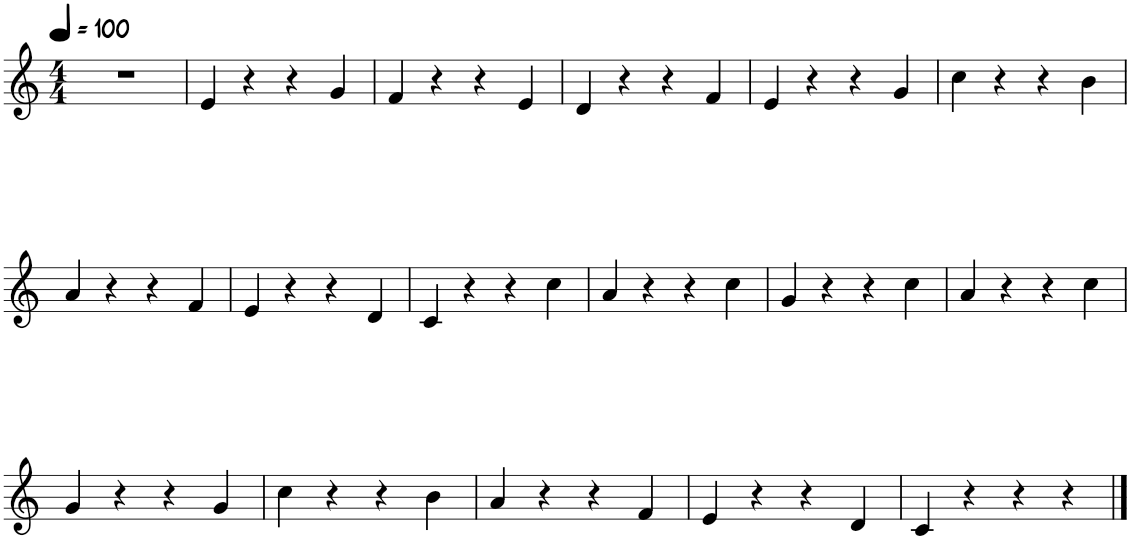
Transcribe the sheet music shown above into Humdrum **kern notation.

**kern
*part1
*staff1
*I"Piano
*I'Pno.
*clefG2
*k[]
*M4/4
*MM100
=1
1r
=2
4e/
4r
4r
4g/
=3
4f/
4r
4r
4e/
=4
4d/
4r
4r
4f/
=5
4e/
4r
4r
4g/
=6
4cc\
4r
4r
4b\
!!LO:LB:g=z
=7
4a/
4r
4r
4f/
=8
4e/
4r
4r
4d/
=9
4c/
4r
4r
4cc\
=10
4a/
4r
4r
4cc\
=11
4g/
4r
4r
4cc\
=12
4a/
4r
4r
4cc\
!!LO:LB:g=z
=13
4g/
4r
4r
4g/
=14
4cc\
4r
4r
4b\
=15
4a/
4r
4r
4f/
=16
4e/
4r
4r
4d/
=17
4c/
4r
4r
4r
==
*-
